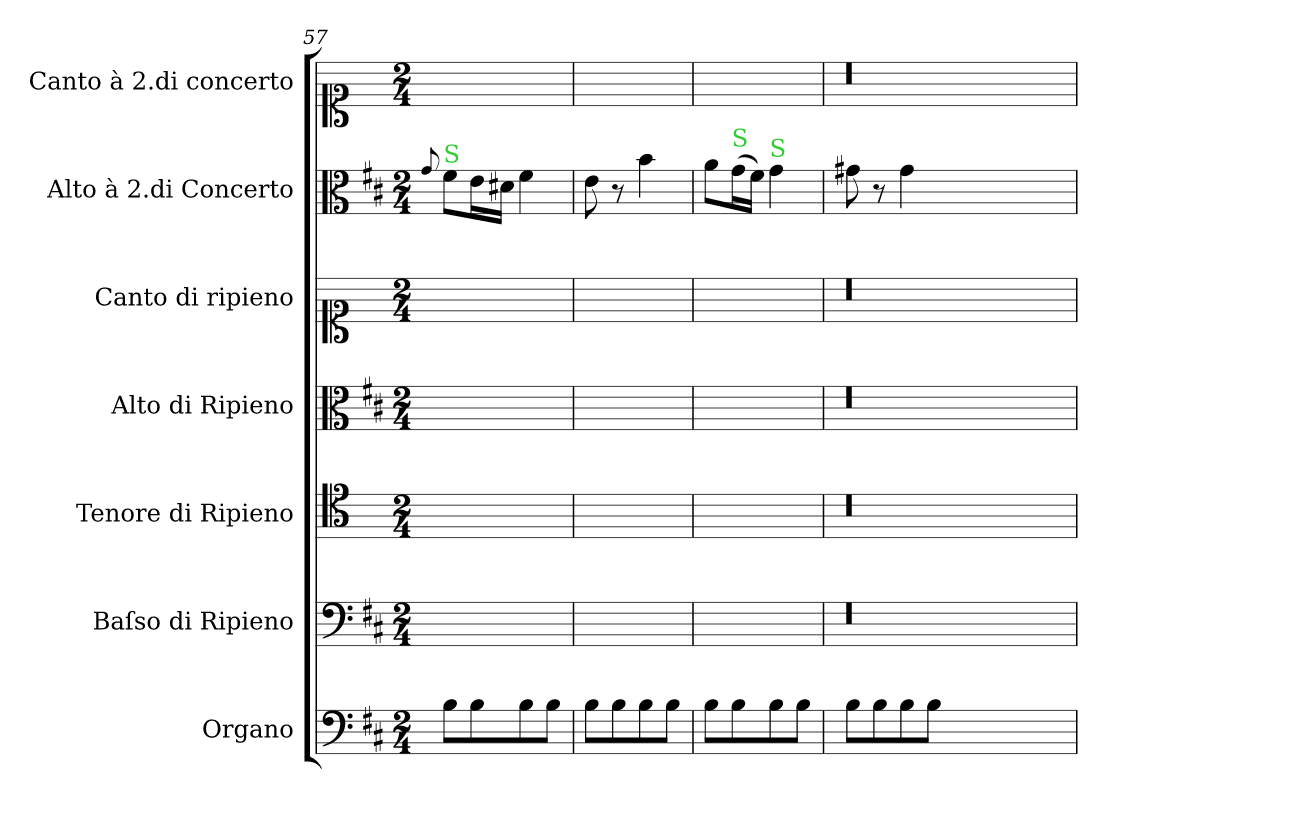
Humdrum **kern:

**kern	**kern	**kern	**kern	**kern	**kern	**kern
*part7	*part6	*part5	*part4	*part3	*part2	*part1
*staff7	*staff6	*staff5	*staff4	*staff3	*staff2	*staff1
*I"Organo	*I"Baſso di Ripieno	*I"Tenore di Ripieno	*I"Alto di Ripieno	*I"Canto di ripieno	*I"Alto à 2.di Concerto	*I"Canto à 2.di concerto
*I'org	*I'B rip	*I'T rip	*I'A rip	*	*I'A conc	*
*clefF4	*clefF4	*clefC4	*clefC3	*clefC1	*clefC3	*clefC1
*k[f#c#]	*k[f#c#]	*k[]	*k[f#c#]	*k[]	*k[f#c#]	*k[]
*M2/4	*M2/4	*M2/4	*M2/4	*M2/4	*M2/4	*M2/4
=57	=57	=57	=57	=57	=57	=57
.	.	.	.	.	8qqg/	.
!	!	!	!	!	!LO:TX:a:color=limegreen:t=S	!
8B\L	2ryy	2ryy	2ryy	2ryy	8f#\L	2ryy
8B\	.	.	.	.	16e\L	.
.	.	.	.	.	16d#X\JJ	.
8B\	.	.	.	.	4f#\	.
8B\J	.	.	.	.	.	.
=58	=58	=58	=58	=58	=58	=58
8B\L	2ryy	2ryy	2ryy	2ryy	8e\	2ryy
8B\	.	.	.	.	8r	.
8B\	.	.	.	.	4b\	.
8B\J	.	.	.	.	.	.
=59	=59	=59	=59	=59	=59	=59
8B\L	2ryy	2ryy	2ryy	2ryy	8a\L	2ryy
!	!	!	!	!	!LO:TX:a:color=limegreen:t=S	!
8B\	.	.	.	.	(16g\L	.
.	.	.	.	.	16f#\JJ)	.
!	!	!	!	!	!LO:TX:a:color=limegreen:t=S	!
8B\	.	.	.	.	4g\	.
8B\J	.	.	.	.	.	.
=60	=60	=60	=60	=60	=60	=60
!	!LO:N:vis=00	!LO:N:vis=00	!LO:N:vis=00	!LO:N:vis=00	!	!LO:N:vis=00
8B\L	0rF	0rc	0re	0rb	8g#X\	0rb
8B\	.	.	.	.	8r	.
8B\	.	.	.	.	4g#\	.
8B\J	.	.	.	.	.	.
1.ryy	.	.	.	.	1.ryy	.
=	=	=	=	=	=	=
*-	*-	*-	*-	*-	*-	*-
